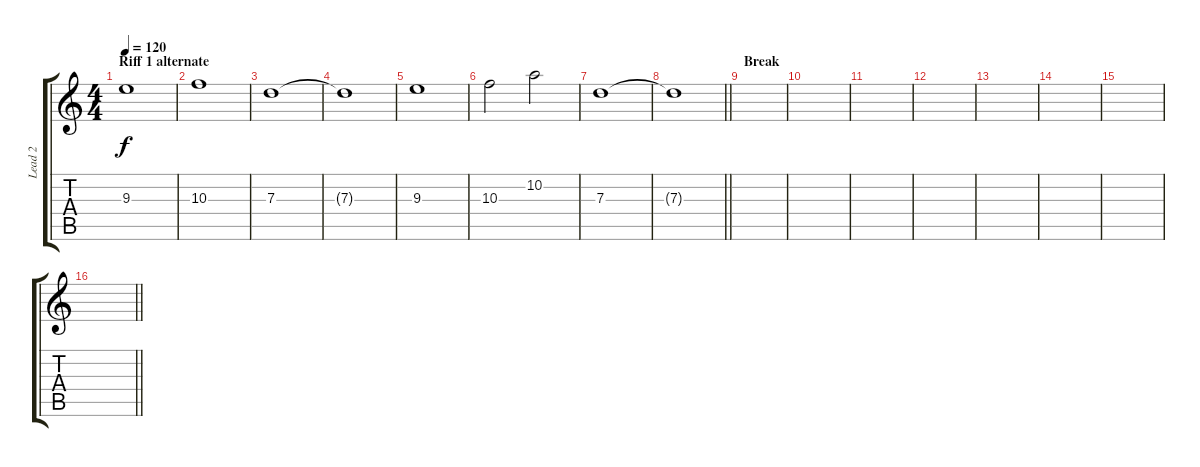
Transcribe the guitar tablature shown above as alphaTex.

\track ("Lead 2" "Lead 2") {instrument distortionguitar}
\staff {score tabs}
\tuning (E4 B3 G3 D3 A2 E2) {hide}
\ts (4 4)
\section ("" "Riff 1 alternate")
\tempo 120
\clef g2
\ks c
9.3.1{dy f} |
10.3.1 |
7.3.1 |
7.3{t}.1 |
9.3.1 |
10.3.2 10.2.2 |
7.3.1 |
\barLineRight lightlight
7.3{t}.1 |
\section ("" "Break")
|
|
|
|
|
|
|
\barLineRight lightlight
